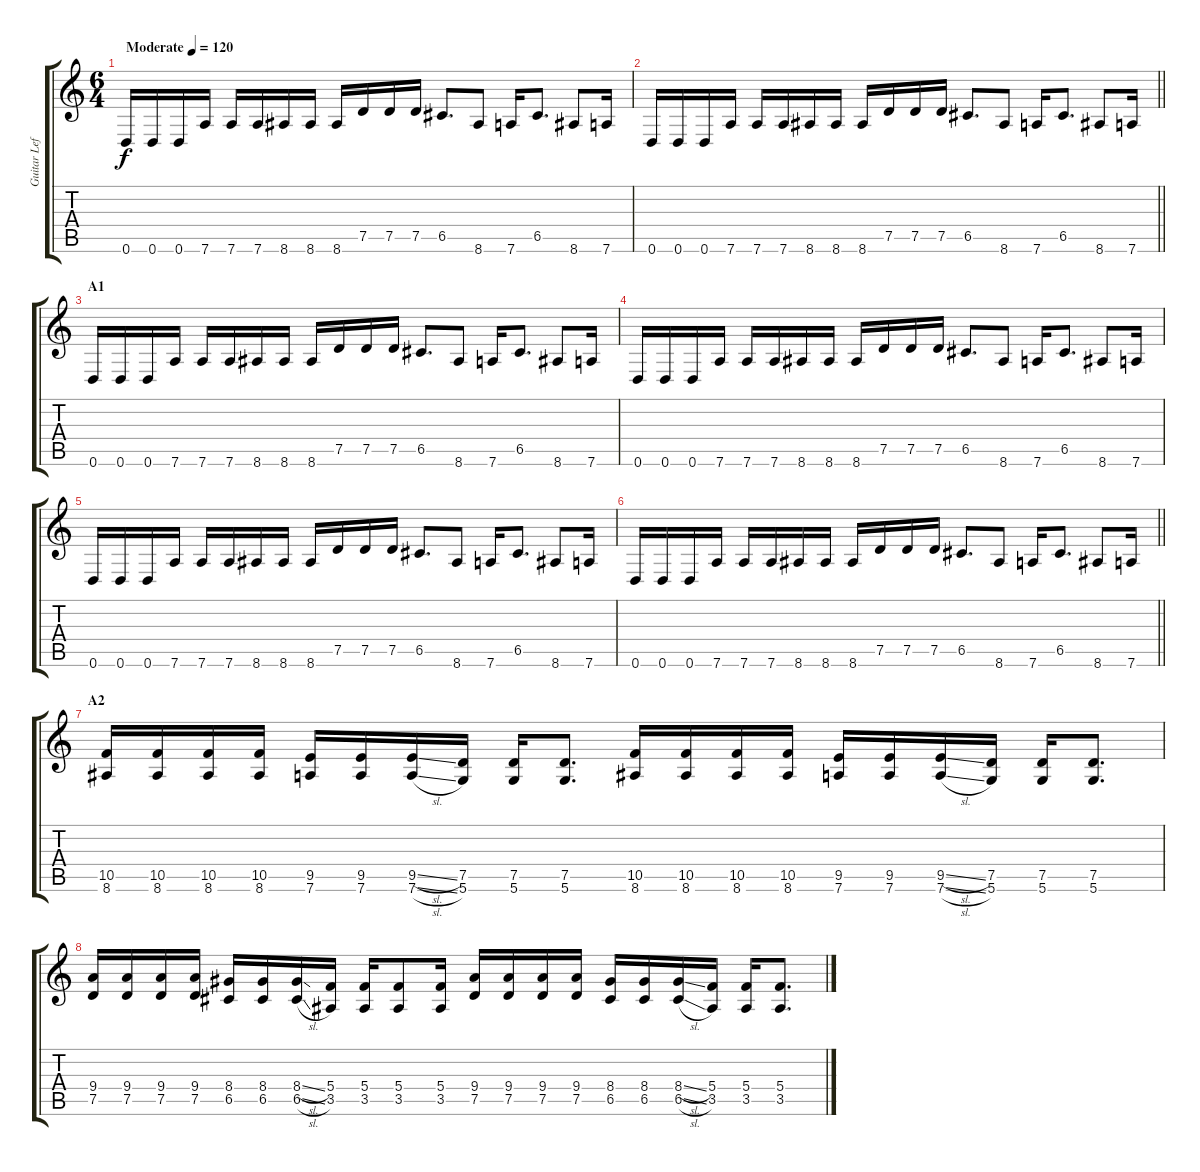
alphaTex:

\track ("Guitar Left" "Guitar Lef") {instrument distortionguitar}
\staff {score tabs}
\tuning (D4 A3 F3 C3 G2 D2) {hide}
\ts (6 4)
\tempo (120 "Moderate")
\clef g2
\ks c
0.6.16{dy f instrument distortionguitar} 0.6.16 0.6.16 7.6.16 7.6.16 7.6.16 8.6.16 8.6.16 8.6.16 7.5.16 7.5.16 7.5.16 6.5.8{d} 8.6.8 7.6.16 6.5.8{d} 8.6.8 7.6.16 |
\barLineRight lightlight
0.6.16 0.6.16 0.6.16 7.6.16 7.6.16 7.6.16 8.6.16 8.6.16 8.6.16 7.5.16 7.5.16 7.5.16 6.5.8{d} 8.6.8 7.6.16 6.5.8{d} 8.6.8 7.6.16 |
\section ("" "A1")
0.6.16 0.6.16 0.6.16 7.6.16 7.6.16 7.6.16 8.6.16 8.6.16 8.6.16 7.5.16 7.5.16 7.5.16 6.5.8{d} 8.6.8 7.6.16 6.5.8{d} 8.6.8 7.6.16 |
0.6.16 0.6.16 0.6.16 7.6.16 7.6.16 7.6.16 8.6.16 8.6.16 8.6.16 7.5.16 7.5.16 7.5.16 6.5.8{d} 8.6.8 7.6.16 6.5.8{d} 8.6.8 7.6.16 |
0.6.16 0.6.16 0.6.16 7.6.16 7.6.16 7.6.16 8.6.16 8.6.16 8.6.16 7.5.16 7.5.16 7.5.16 6.5.8{d} 8.6.8 7.6.16 6.5.8{d} 8.6.8 7.6.16 |
\barLineRight lightlight
0.6.16 0.6.16 0.6.16 7.6.16 7.6.16 7.6.16 8.6.16 8.6.16 8.6.16 7.5.16 7.5.16 7.5.16 6.5.8{d} 8.6.8 7.6.16 6.5.8{d} 8.6.8 7.6.16 |
\section ("" "A2")
(10.5 8.6).16 (10.5 8.6).16 (10.5 8.6).16 (10.5 8.6).16 (9.5 7.6).16 (9.5 7.6).16 (9.5{sl} 7.6{sl}).16 (7.5 5.6).16 (7.5 5.6).16 (7.5 5.6).8{d} (10.5 8.6).16 (10.5 8.6).16 (10.5 8.6).16 (10.5 8.6).16 (9.5 7.6).16 (9.5 7.6).16 (9.5{sl} 7.6{sl}).16 (7.5 5.6).16 (7.5 5.6).16 (7.5 5.6).8{d} |
(9.4 7.5).16 (9.4 7.5).16 (9.4 7.5).16 (9.4 7.5).16 (8.4 6.5).16 (8.4 6.5).16 (8.4{sl} 6.5{sl}).16 (5.4 3.5).16 (5.4 3.5).16 (5.4 3.5).8 (5.4 3.5).16 (9.4 7.5).16 (9.4 7.5).16 (9.4 7.5).16 (9.4 7.5).16 (8.4 6.5).16 (8.4 6.5).16 (8.4{sl} 6.5{sl}).16 (5.4 3.5).16 (5.4 3.5).16 (5.4 3.5).8{d}
